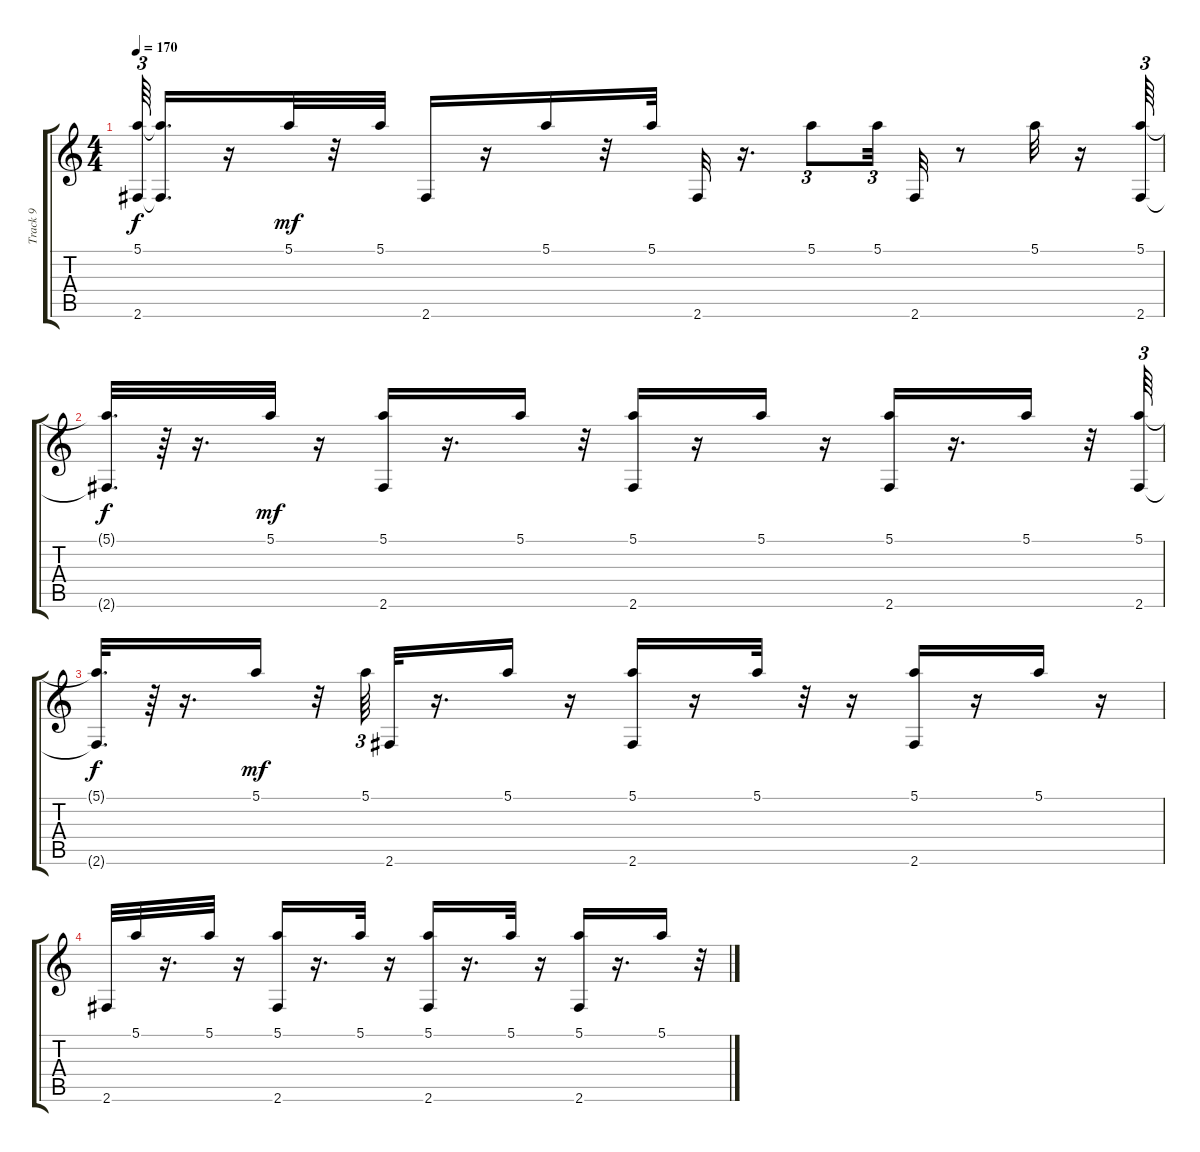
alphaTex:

\track ("Track 9" "Track 9") {instrument acousticguitarsteel}
\staff {score tabs}
\tuning (E4 B3 G3 D3 A2 E2) {hide}
\ts (4 4)
\tempo 170
\clef g2
\ks c
(5.1{t} 2.6{t}).64{tu (3 2) dy f} (5.1{t} 2.6{t}).16{d} r.16 5.1.32{dy mf} r.32 5.1.32 2.6.16 r.16 5.1.16 r.32 5.1.32 2.6.32 r.16{d} 5.1.8{tu (3 2)} 5.1.32{tu (3 2)} 2.6.32 r.8 5.1.32 r.16 (5.1 2.6).64{tu (3 2)} |
(5.1{t} 2.6{t}).32{d dy f} r.64 r.16{d} 5.1.32{dy mf} r.16 (5.1 2.6).16 r.16{d} 5.1.16 r.32 (5.1 2.6).16 r.16 5.1.16 r.16 (5.1 2.6).16 r.16{d} 5.1.16 r.32 (5.1 2.6).64{tu (3 2)} |
(5.1{t} 2.6{t}).32{d dy f} r.64 r.16{d} 5.1.16{dy mf} r.32 5.1.64{tu (3 2)} 2.6.32 r.16{d} 5.1.16 r.16 (5.1 2.6).16 r.16 5.1.32 r.32 r.16 (5.1 2.6).16 r.16 5.1.16 r.16 |
2.6.32 5.1.32 r.16{d} 5.1.32 r.16 (5.1 2.6).16 r.16{d} 5.1.32 r.16 (5.1 2.6).16 r.16{d} 5.1.32 r.16 (5.1 2.6).16 r.16{d} 5.1.16 r.32
